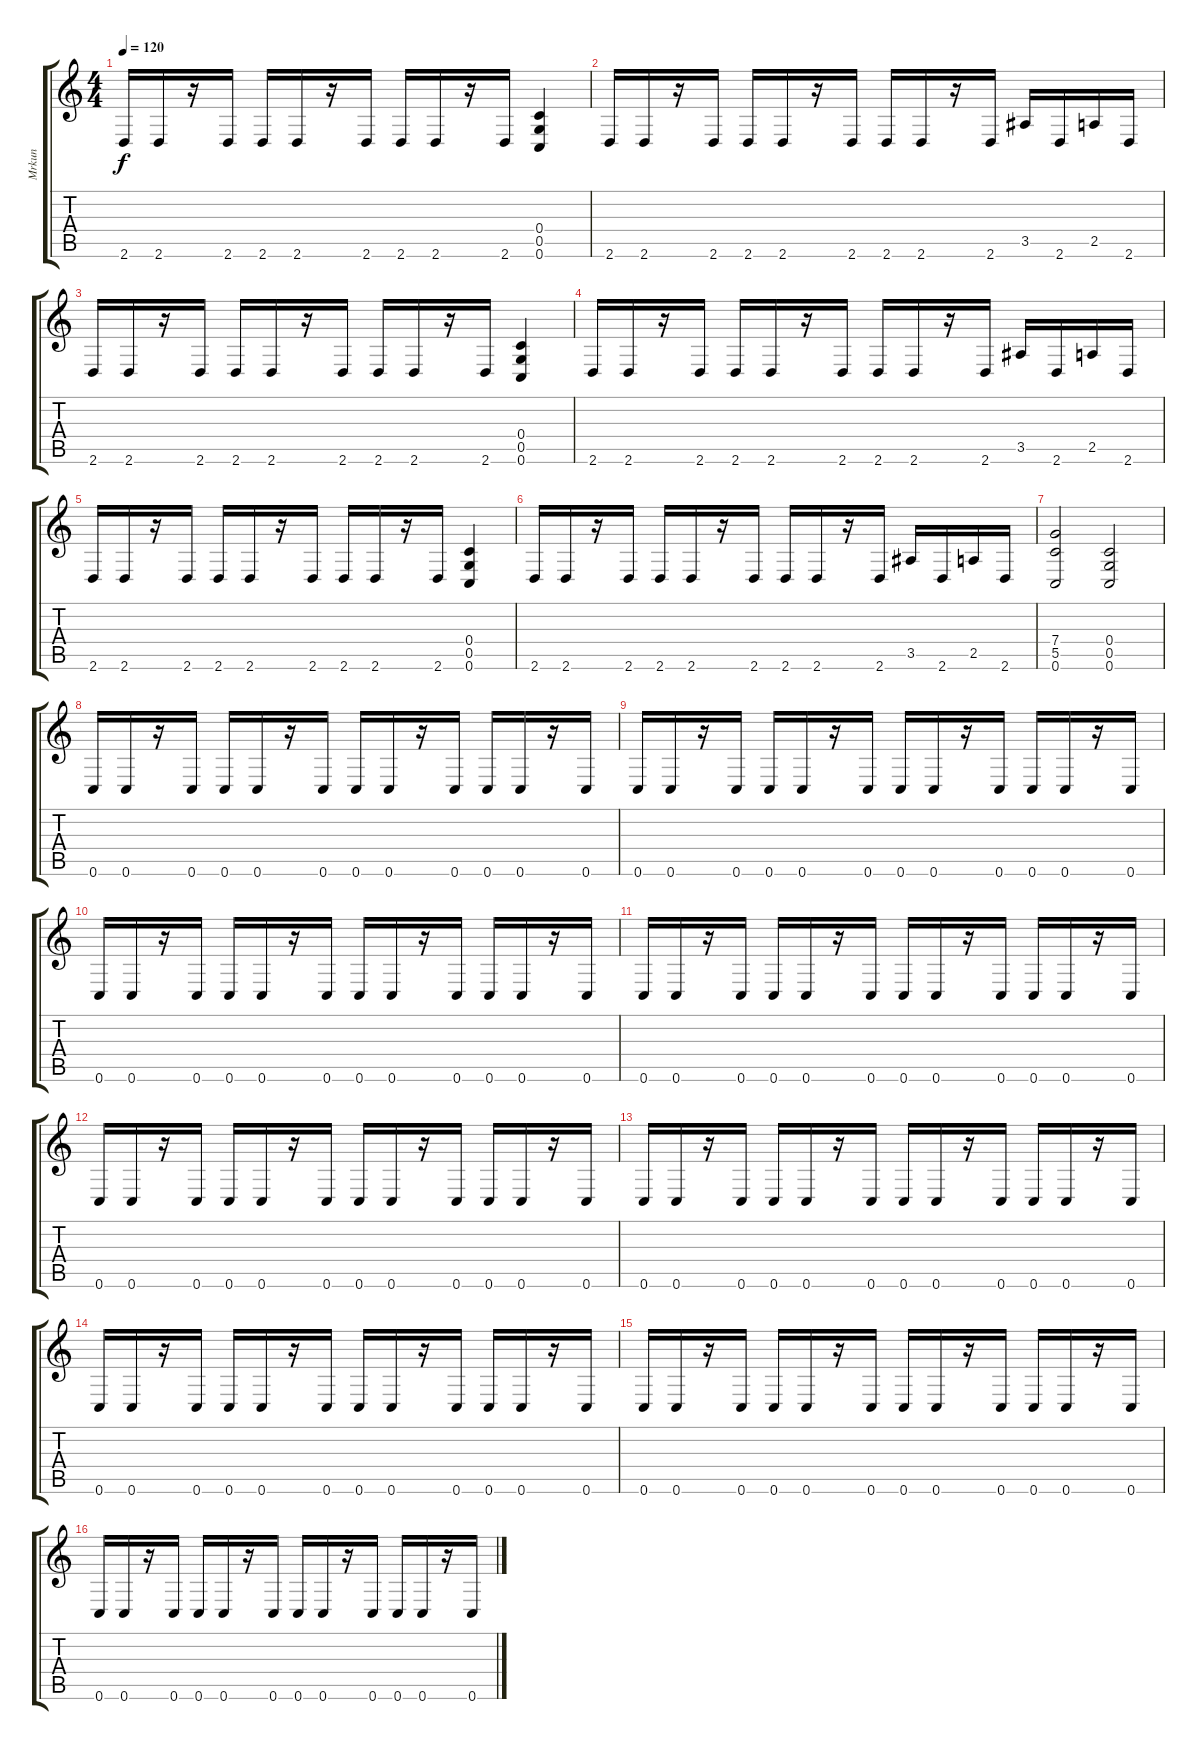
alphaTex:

\track ("Mrkun" "Mrkun") {instrument distortionguitar}
\staff {score tabs}
\tuning (D4 A3 F3 C3 G2 C2) {hide}
\ts (4 4)
\tempo 120
\clef g2
\ks c
2.6.16{dy f} 2.6.16 r.16 2.6.16 2.6.16 2.6.16 r.16 2.6.16 2.6.16 2.6.16 r.16 2.6.16 (0.4 0.5 0.6).4 |
2.6.16 2.6.16 r.16 2.6.16 2.6.16 2.6.16 r.16 2.6.16 2.6.16 2.6.16 r.16 2.6.16 3.5.16 2.6.16 2.5.16 2.6.16 |
2.6.16 2.6.16 r.16 2.6.16 2.6.16 2.6.16 r.16 2.6.16 2.6.16 2.6.16 r.16 2.6.16 (0.4 0.5 0.6).4 |
2.6.16 2.6.16 r.16 2.6.16 2.6.16 2.6.16 r.16 2.6.16 2.6.16 2.6.16 r.16 2.6.16 3.5.16 2.6.16 2.5.16 2.6.16 |
2.6.16 2.6.16 r.16 2.6.16 2.6.16 2.6.16 r.16 2.6.16 2.6.16 2.6.16 r.16 2.6.16 (0.4 0.5 0.6).4 |
2.6.16 2.6.16 r.16 2.6.16 2.6.16 2.6.16 r.16 2.6.16 2.6.16 2.6.16 r.16 2.6.16 3.5.16 2.6.16 2.5.16 2.6.16 |
(7.4 5.5 0.6).2 (0.4 0.5 0.6).2 |
0.6.16 0.6.16 r.16 0.6.16 0.6.16 0.6.16 r.16 0.6.16 0.6.16 0.6.16 r.16 0.6.16 0.6.16 0.6.16 r.16 0.6.16 |
0.6.16 0.6.16 r.16 0.6.16 0.6.16 0.6.16 r.16 0.6.16 0.6.16 0.6.16 r.16 0.6.16 0.6.16 0.6.16 r.16 0.6.16 |
0.6.16 0.6.16 r.16 0.6.16 0.6.16 0.6.16 r.16 0.6.16 0.6.16 0.6.16 r.16 0.6.16 0.6.16 0.6.16 r.16 0.6.16 |
0.6.16 0.6.16 r.16 0.6.16 0.6.16 0.6.16 r.16 0.6.16 0.6.16 0.6.16 r.16 0.6.16 0.6.16 0.6.16 r.16 0.6.16 |
0.6.16 0.6.16 r.16 0.6.16 0.6.16 0.6.16 r.16 0.6.16 0.6.16 0.6.16 r.16 0.6.16 0.6.16 0.6.16 r.16 0.6.16 |
0.6.16 0.6.16 r.16 0.6.16 0.6.16 0.6.16 r.16 0.6.16 0.6.16 0.6.16 r.16 0.6.16 0.6.16 0.6.16 r.16 0.6.16 |
0.6.16 0.6.16 r.16 0.6.16 0.6.16 0.6.16 r.16 0.6.16 0.6.16 0.6.16 r.16 0.6.16 0.6.16 0.6.16 r.16 0.6.16 |
0.6.16 0.6.16 r.16 0.6.16 0.6.16 0.6.16 r.16 0.6.16 0.6.16 0.6.16 r.16 0.6.16 0.6.16 0.6.16 r.16 0.6.16 |
0.6.16 0.6.16 r.16 0.6.16 0.6.16 0.6.16 r.16 0.6.16 0.6.16 0.6.16 r.16 0.6.16 0.6.16 0.6.16 r.16 0.6.16
